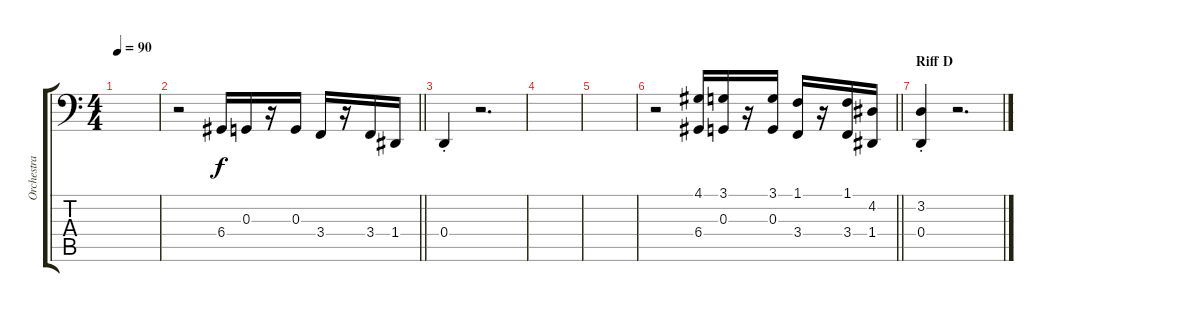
\track ("Orchestra - Bassons" "Orchestra ") {instrument bassoon}
\staff {score tabs}
\tuning (E3 B2 G2 D2 A1 E1) {hide}
\ts (4 4)
\tempo 90
\clef f4
\ks c
|
\barLineRight lightlight
r.2 6.4.16 0.3.16 r.16 0.3.16 3.4.16 r.16 3.4.16 1.4.16 |
0.4{st}.4 r.2{d} |
|
|
\barLineRight lightlight
r.2 (4.1 6.4).16 (3.1 0.3).16 r.16 (3.1 0.3).16 (1.1 3.4).16 r.16 (1.1 3.4).16 (4.2 1.4).16 |
\section ("" "Riff D")
(3.2{st} 0.4{st}).4 r.2{d}
